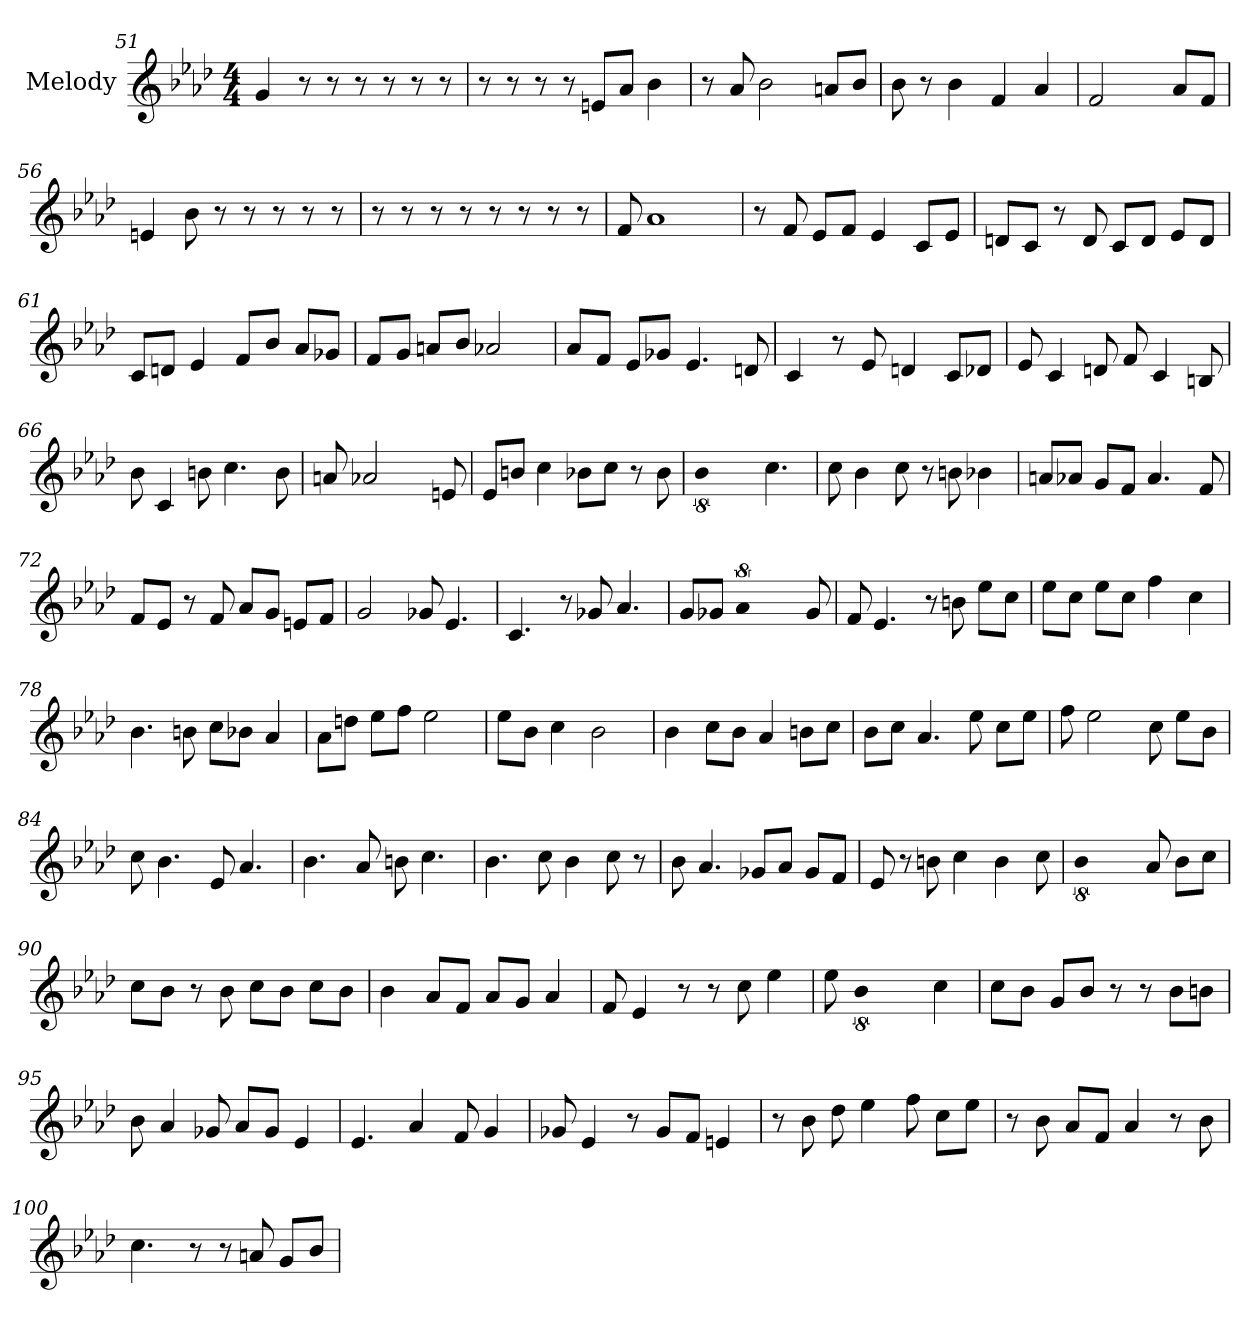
**kern
*part1
*staff1
*I"Melody
*clefG2
*k[b-e-a-d-]
*A-:
*M4/4
=51
4g
8r
8r
8r
8r
8r
8r
=52
8r
8r
8r
8r
8e/L
8a-/J
4b-
=53
8r
8a-
2b-
8a/L
8b-/J
=54
8b-
8r
4b-
4f
4a-
=55
!LO:N:vis=2
2.f
8a-/L
8f/J
=56
4e
8b-
8r
8r
8r
8r
8r
=57
8r
8r
8r
8r
8r
8r
8r
8r
=58
8f
!LO:N:vis=1
2..a-
=59
8r
8f
8e-/L
8f/J
4e-
8c/L
8e-/J
=60
8d/L
8c/J
8r
8d
8c/L
8d/J
8e-/L
8d/J
=61
8c/L
8d/J
4e-
8f/L
8b-/J
8a-/L
8g-/J
=62
8f/L
8g/J
8a/L
8b-/J
2a-
=63
8a-/L
8f/J
8e-/L
8g-/J
4.e-
8d
=64
4c
8r
8e-
4d
8c/L
8d-/J
=65
8e-
4c
8d
8f
4c
8B
=66
8b-
4c
8b
4.cc
8b
=67
8a
!LO:N:vis=2
2.a-
8e
=68
8e-/L
8b/J
4cc
8b-\L
8cc\J
8r
8b-
=69
!LO:N:vis=2
8%5b-
4.cc
=70
8cc
4b-
8cc
8r
8b
4b-
=71
8a/L
8a-/J
8g/L
8f/J
4.a-
8f
=72
8f/L
8e-/J
8r
8f
8a-/L
8g/J
8e/L
8f/J
=73
2g
8g-
4.e-
=74
4.c
8r
8g-
4.a-
=75
8g/L
8g-/J
!LO:N:vis=2
8%5a-
8g-
=76
8f
4.e-
8r
8b
8ee-\L
8cc\J
=77
8ee-\L
8cc\J
8ee-\L
8cc\J
4ff
4cc
=78
4.b-
8b
8cc\L
8b-\J
4a-
=79
8a-\L
8dd\J
8ee-\L
8ff\J
2ee-
=80
8ee-\L
8b-\J
4cc
2b-
=81
4b-
8cc\L
8b-\J
4a-
8b\L
8cc\J
=82
8b-\L
8cc\J
4.a-
8ee-
8cc\L
8ee-\J
=83
8ff
2ee-
8cc
8ee-\L
8b-\J
=84
8cc
4.b-
8e-
4.a-
=85
4.b-
8a-
8b
4.cc
=86
4.b-
8cc
4b-
8cc
8r
=87
8b-
4.a-
8g-/L
8a-/J
8g-/L
8f/J
=88
8e-
8r
8b
4cc
4b
8cc
=89
!LO:N:vis=2
8%5b-
8a-
8b-\L
8cc\J
=90
8cc\L
8b-\J
8r
8b-
8cc\L
8b-\J
8cc\L
8b-\J
=91
4b-
8a-/L
8f/J
8a-/L
8g/J
4a-
=92
8f
4e-
8r
8r
8cc
4ee-
=93
8ee-
!LO:N:vis=2
8%5b-
4cc
=94
8cc\L
8b-\J
8g/L
8b-/J
8r
8r
8b-\L
8b\J
=95
8b-
4a-
8g-
8a-/L
8g-/J
4e-
=96
4.e-
4a-
8f
4g
=97
8g-
4e-
8r
8g-/L
8f/J
4e
=98
8r
8b-
8dd-
4ee-
8ff
8cc\L
8ee-\J
=99
8r
8b-
8a-/L
8f/J
4a-
8r
8b-
=100
4.cc
8r
8r
8a
8g/L
8b-/J
=
*-
